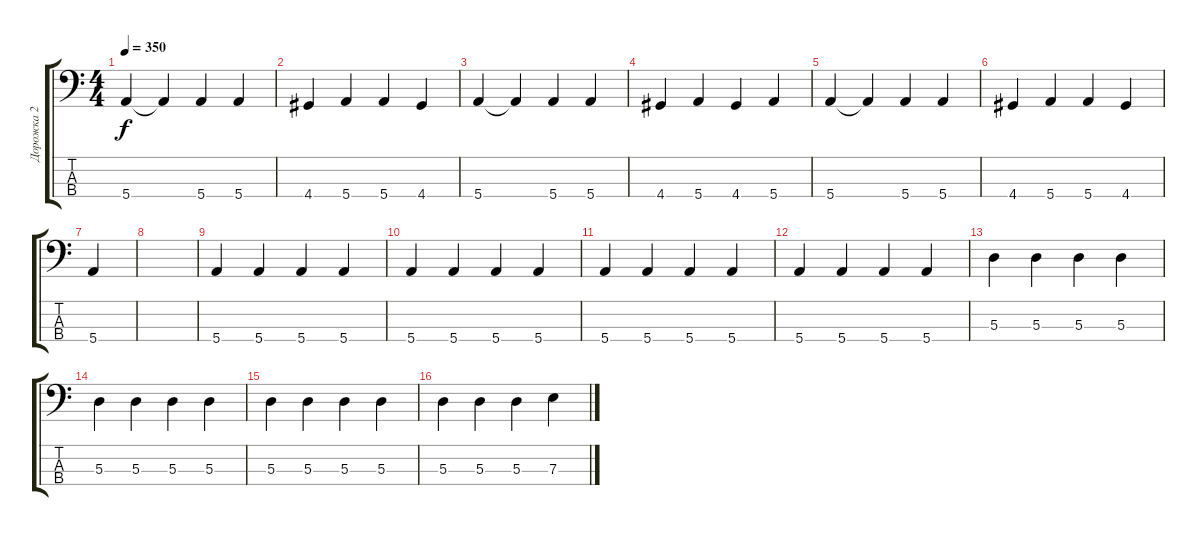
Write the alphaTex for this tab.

\track ("Дорожка 2" "Дорожка 2") {instrument electricbasspick}
\staff {score tabs}
\tuning (G2 D2 A1 E1) {hide}
\ts (4 4)
\tempo 350
\clef f4
\ks c
5.4.4{dy f} 5.4{t}.4 5.4.4 5.4.4 |
4.4.4 5.4.4 5.4.4 4.4.4 |
5.4.4 5.4{t}.4 5.4.4 5.4.4 |
4.4.4 5.4.4 4.4.4 5.4.4 |
5.4.4 5.4{t}.4 5.4.4 5.4.4 |
4.4.4 5.4.4 5.4.4 4.4.4 |
5.4.4 |
|
5.4.4 5.4.4 5.4.4 5.4.4 |
5.4.4 5.4.4 5.4.4 5.4.4 |
5.4.4 5.4.4 5.4.4 5.4.4 |
5.4.4 5.4.4 5.4.4 5.4.4 |
5.3.4 5.3.4 5.3.4 5.3.4 |
5.3.4 5.3.4 5.3.4 5.3.4 |
5.3.4 5.3.4 5.3.4 5.3.4 |
5.3.4 5.3.4 5.3.4 7.3.4
